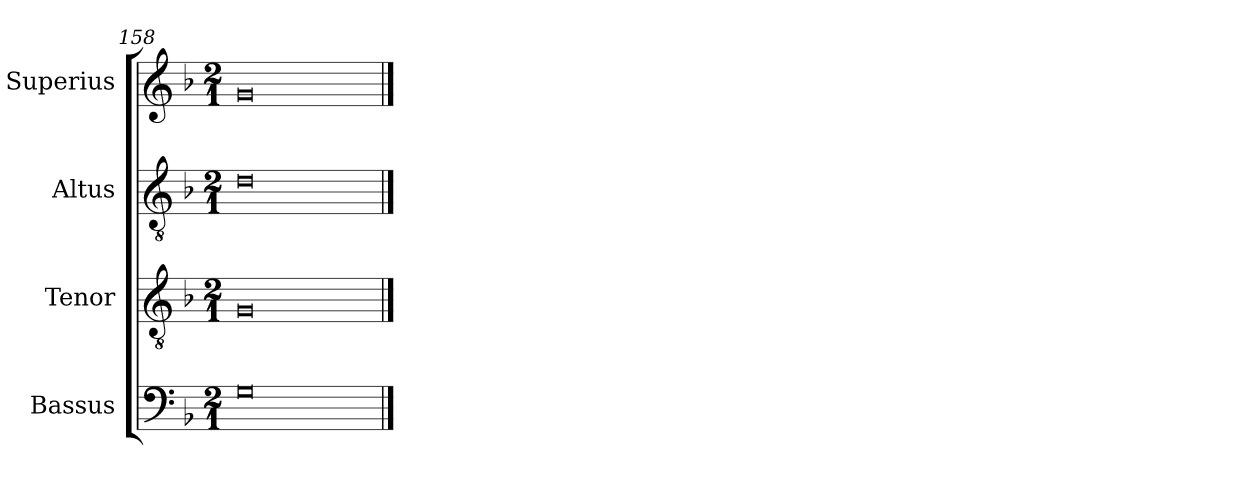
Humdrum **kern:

**kern	**kern	**kern	**kern
*part4	*part3	*part2	*part1
*staff4	*staff3	*staff2	*staff1
*I"Bassus	*I"Tenor	*I"Altus	*I"Superius
*I'B	*I'T	*I'A	*I'S
*clefF4	*clefGv2	*clefGv2	*clefG2
*k[b-]	*k[b-]	*k[b-]	*k[b-]
*M2/1	*M2/1	*M2/1	*M2/1
=158	=158	=158	=158
0G	0G	0d	0g
==	==	==	==
*-	*-	*-	*-
